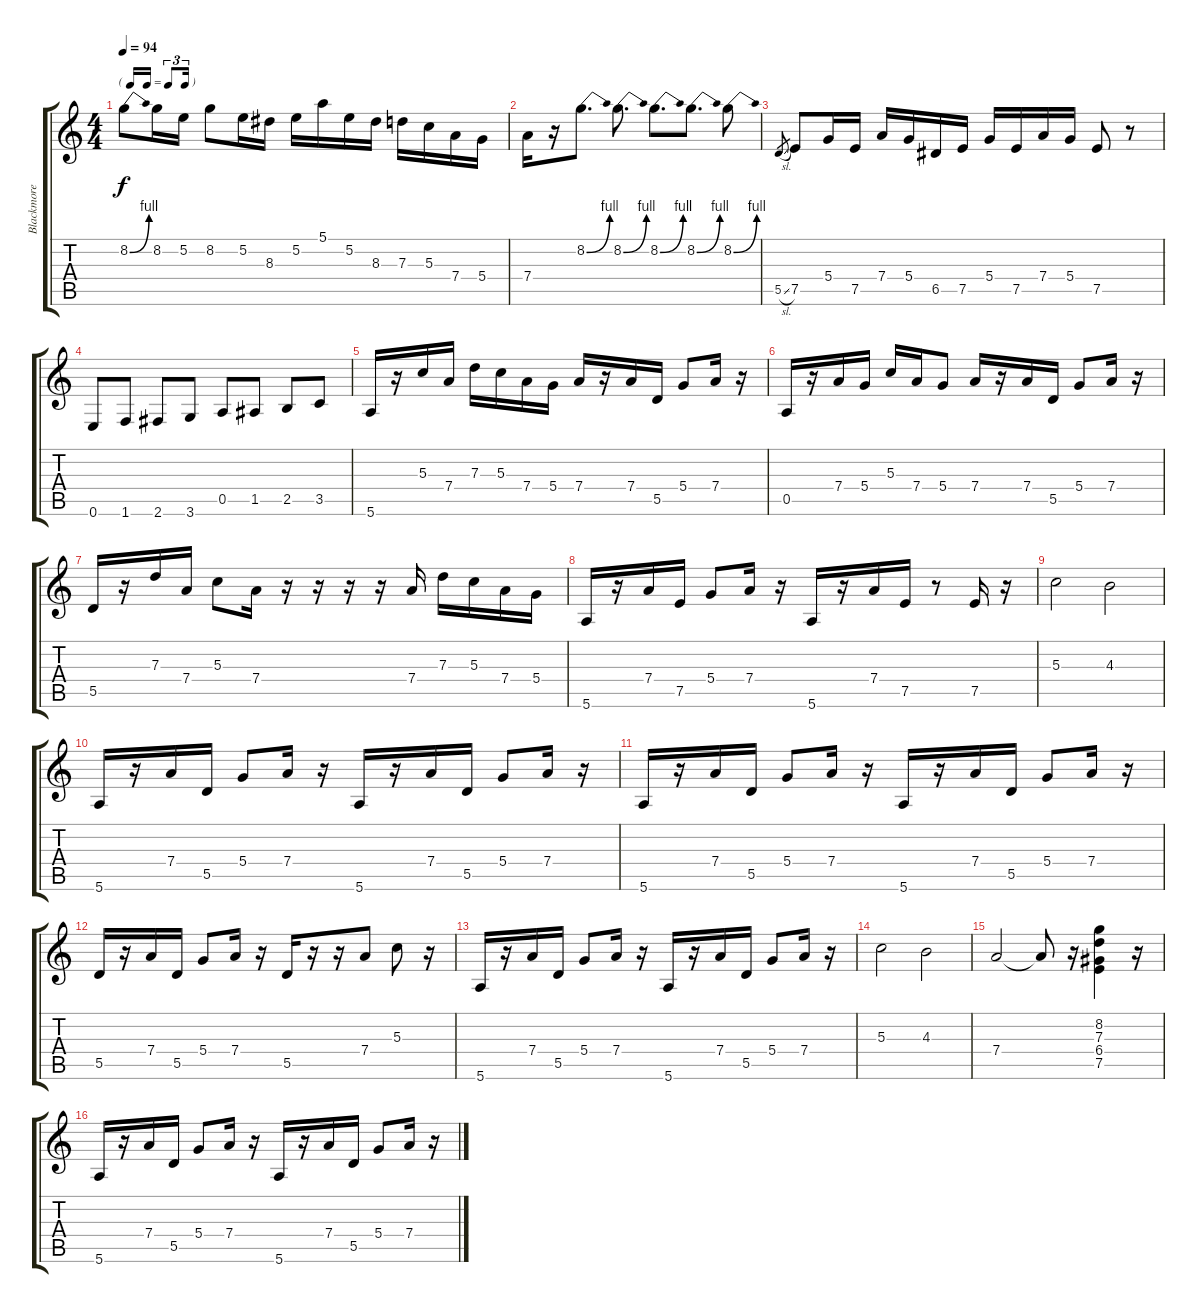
\track ("Blackmore Rythm" "Blackmore ") {instrument overdrivenguitar}
\staff {score tabs}
\tuning (E4 B3 G3 D3 A2 E2) {hide}
\ts (4 4)
\tf triplet16th
\tempo 94
\clef g2
\ks c
8.2{be (bend 0 0 60 4)}.8{dy f} 8.2.16 5.2.16 8.2.8 5.2.16 8.3.16 5.2.16 5.1.16 5.2.16 8.3.16 7.3.16 5.3.16 7.4.16 5.4.16 |
7.4.16 r.16 8.2{be (bend 0 0 60 4)}.8{d} 8.2{be (bend 0 0 60 4)}.8{d} 8.2{be (bend 0 0 60 4)}.8{d} 8.2{be (bend 0 0 60 4)}.8{d} 8.2{be (bend 0 0 60 4)}.8 |
5.5{sl}.8{gr} 7.5.8 5.4.16 7.5.16 7.4.16 5.4.16 6.5.16 7.5.16 5.4.16 7.5.16 7.4.16 5.4.16 7.5.8 r.8 |
0.6.8 1.6.8 2.6.8 3.6.8 0.5.8 1.5.8 2.5.8 3.5.8 |
5.6.16 r.16 5.3.16 7.4.16 7.3.16 5.3.16 7.4.16 5.4.16 7.4.16 r.16 7.4.16 5.5.16 5.4.8 7.4.16 r.16 |
0.5.16 r.16 7.4.16 5.4.16 5.3.16 7.4.16 5.4.8 7.4.16 r.16 7.4.16 5.5.16 5.4.8 7.4.16 r.16 |
5.5.16 r.16 7.3.16 7.4.16 5.3.8 7.4.16 r.16 r.16 r.16 r.16 7.4.16 7.3.16 5.3.16 7.4.16 5.4.16 |
5.6.16 r.16 7.4.16 7.5.16 5.4.8 7.4.16 r.16 5.6.16 r.16 7.4.16 7.5.16 r.8 7.5.16 r.16 |
5.3.2 4.3.2 |
5.6.16 r.16 7.4.16 5.5.16 5.4.8 7.4.16 r.16 5.6.16 r.16 7.4.16 5.5.16 5.4.8 7.4.16 r.16 |
5.6.16 r.16 7.4.16 5.5.16 5.4.8 7.4.16 r.16 5.6.16 r.16 7.4.16 5.5.16 5.4.8 7.4.16 r.16 |
5.5.16 r.16 7.4.16 5.5.16 5.4.8 7.4.16 r.16 5.5.16 r.16 r.16 7.4.8 5.3.8 r.16 |
5.6.16 r.16 7.4.16 5.5.16 5.4.8 7.4.16 r.16 5.6.16 r.16 7.4.16 5.5.16 5.4.8 7.4.16 r.16 |
5.3.2 4.3.2 |
7.4.2 7.4{t}.8 r.16 (8.2 7.3 6.4 7.5).4 r.16 |
5.6.16 r.16 7.4.16 5.5.16 5.4.8 7.4.16 r.16 5.6.16 r.16 7.4.16 5.5.16 5.4.8 7.4.16 r.16
